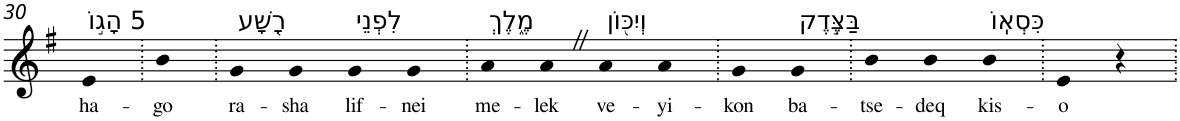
**kern	**text
*part1	*part1
*staff1	*staff1
*I"Piano	*
*I'Pno	*
!!LO:PB:g=z
*clefG2	*
*k[f#]	*
*G:	*
=30	=30
!LO:TX:a:t=5 הָג֣וֹ	!
!	!LO:LY:b
4e	ha-
=31.	=31.
!	!LO:LY:b
4b	-go
=32.	=32.
!LO:TX:a:t=רָ֭שָׁע	!
!	!LO:LY:b
4g	ra-
!	!LO:LY:b
4g	-sha
!LO:TX:a:t=לִפְנֵי	!
!	!LO:LY:b
4g	lif-
!	!LO:LY:b
4g	-nei
=33.	=33.
!LO:TX:a:t=מֶ֑לֶךְ	!
!	!LO:LY:b
4a	me-
!	!LO:LY:b
4aZ	-lek
!LO:TX:a:t=וְיִכּ֖וֹן	!
!	!LO:LY:b
4a	ve-
!	!LO:LY:b
4a	-yi-
=34.	=34.
!	!LO:LY:b
4g	-kon
!LO:TX:a:t=בַּצֶּ֣דֶק	!
!	!LO:LY:b
4g	ba-
=35.	=35.
!	!LO:LY:b
4b	-tse-
!	!LO:LY:b
4b	-deq
!LO:TX:a:t=כִּסְאֽוֹ	!
!	!LO:LY:b
4b	kis-
=36.	=36.
!	!LO:LY:b
4e	-o
4r	.
=.	=.
*-	*-
